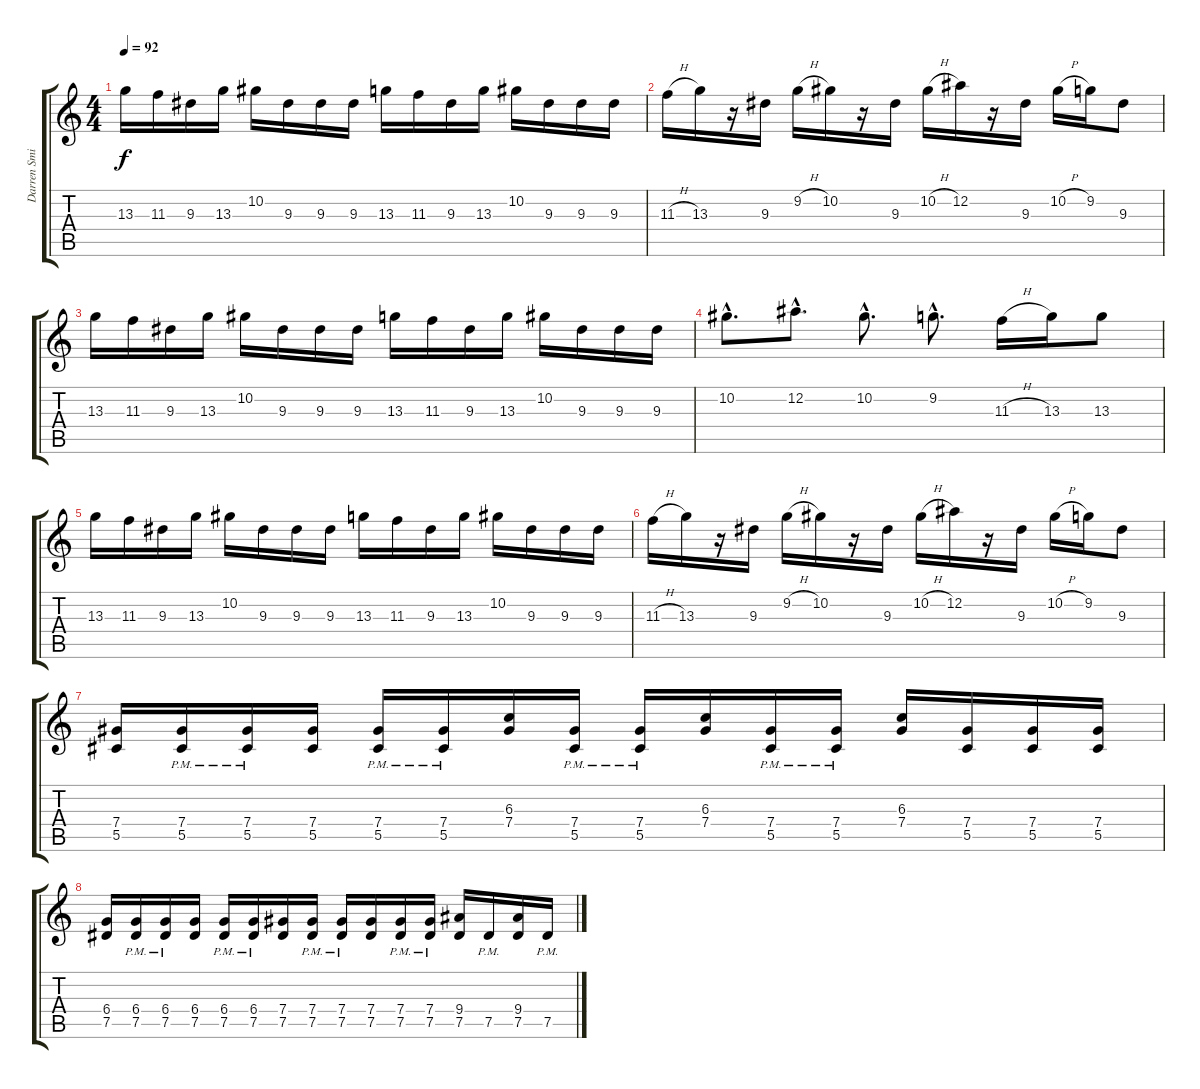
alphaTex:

\track ("Darren Smith" "Darren Smi") {instrument overdrivenguitar}
\staff {score tabs}
\tuning (Eb4 Bb3 Gb3 Db3 Ab2 Db2) {hide}
\ts (4 4)
\tempo 92
\clef g2
\ks c
13.3.16{dy f} 11.3.16 9.3.16 13.3.16 10.2.16 9.3.16 9.3.16 9.3.16 13.3.16 11.3.16 9.3.16 13.3.16 10.2.16 9.3.16 9.3.16 9.3.16 |
11.3{h}.16 13.3.16 r.16 9.3.16 9.2{h}.16 10.2.16 r.16 9.3.16 10.2{h}.16 12.2.16 r.16 9.3.16 10.2{h}.16 9.2.16 9.3.8 |
13.3.16 11.3.16 9.3.16 13.3.16 10.2.16 9.3.16 9.3.16 9.3.16 13.3.16 11.3.16 9.3.16 13.3.16 10.2.16 9.3.16 9.3.16 9.3.16 |
10.2{hac}.8{d} 12.2{hac}.8{d} 10.2{hac}.8{d} 9.2{hac}.8{d} 11.3{h}.16 13.3.16 13.3.8 |
13.3.16 11.3.16 9.3.16 13.3.16 10.2.16 9.3.16 9.3.16 9.3.16 13.3.16 11.3.16 9.3.16 13.3.16 10.2.16 9.3.16 9.3.16 9.3.16 |
11.3{h}.16 13.3.16 r.16 9.3.16 9.2{h}.16 10.2.16 r.16 9.3.16 10.2{h}.16 12.2.16 r.16 9.3.16 10.2{h}.16 9.2.16 9.3.8 |
(7.4 5.5).16 (7.4{pm} 5.5{pm}).16 (7.4{pm} 5.5{pm}).16 (7.4 5.5).16 (7.4{pm} 5.5{pm}).16 (7.4{pm} 5.5{pm}).16 (6.3 7.4).16 (7.4{pm} 5.5{pm}).16 (7.4{pm} 5.5{pm}).16 (6.3 7.4).16 (7.4{pm} 5.5{pm}).16 (7.4{pm} 5.5{pm}).16 (6.3 7.4).16 (7.4 5.5).16 (7.4 5.5).16 (7.4 5.5).16 |
(6.4 7.5).16 (6.4{pm} 7.5{pm}).16 (6.4{pm} 7.5{pm}).16 (6.4 7.5).16 (6.4{pm} 7.5{pm}).16 (6.4{pm} 7.5{pm}).16 (7.4 7.5).16 (7.4{pm} 7.5{pm}).16 (7.4{pm} 7.5{pm}).16 (7.4 7.5).16 (7.4{pm} 7.5{pm}).16 (7.4{pm} 7.5{pm}).16 (9.4 7.5).16 7.5{pm}.16 (9.4 7.5).16 7.5{pm}.16
